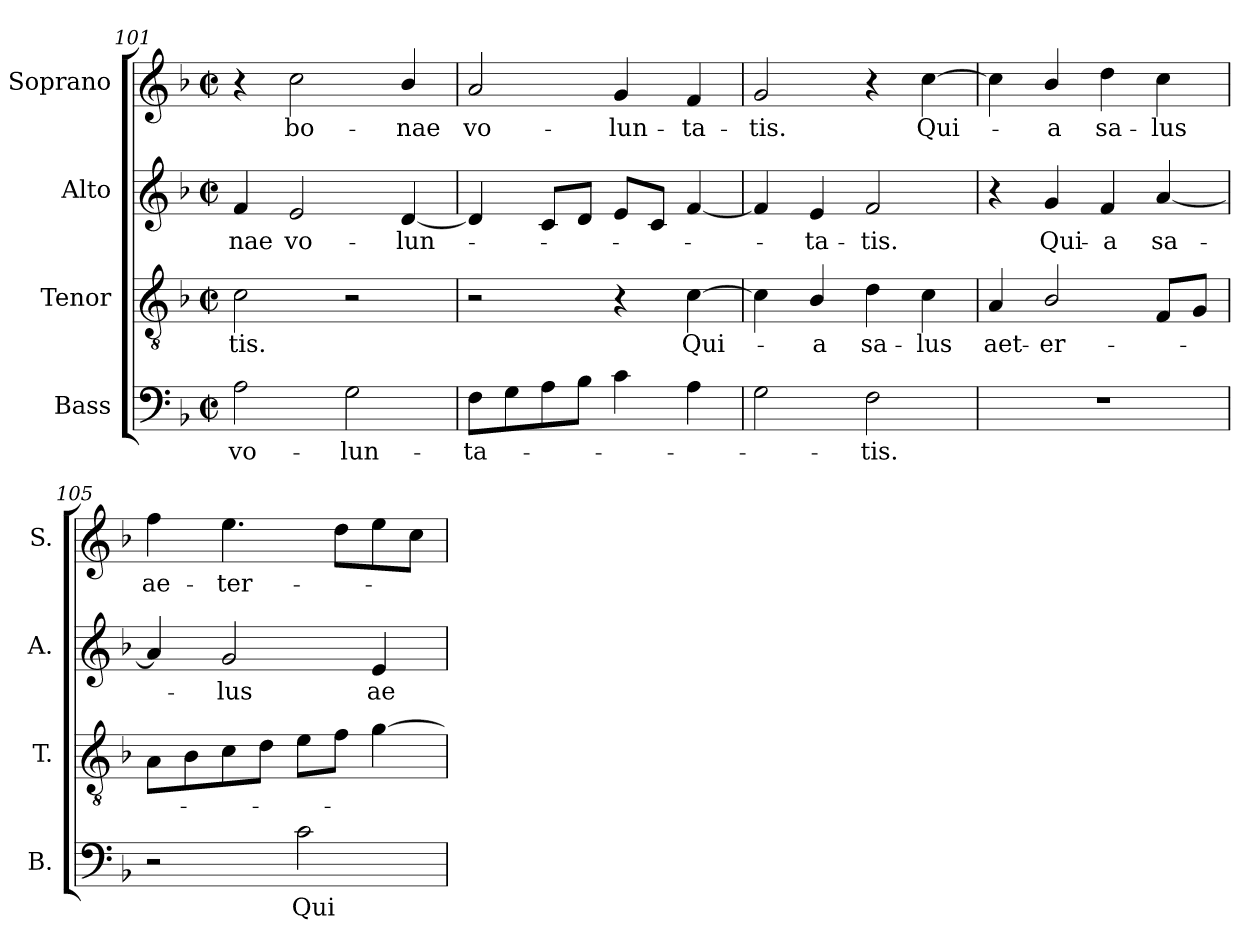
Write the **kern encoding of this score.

**kern	**text	**kern	**text	**kern	**text	**kern	**text
*part4	*part4	*part3	*part3	*part2	*part2	*part1	*part1
*staff4	*staff4	*staff3	*staff3	*staff2	*staff2	*staff1	*staff1
*I"Bass	*	*I"Tenor	*	*I"Alto	*	*I"Soprano	*
*I'B.	*	*I'T.	*	*I'A.	*	*I'S.	*
*clefF4	*	*clefGv2	*	*clefG2	*	*clefG2	*
*	*	*ITrd7c12	*	*	*	*	*
*k[b-]	*	*k[b-]	*	*k[b-]	*	*k[b-]	*
*F:	*	*F:	*	*F:	*	*F:	*
*M2/2	*	*M2/2	*	*M2/2	*	*M2/2	*
*met(c|)	*	*met(c|)	*	*met(c|)	*	*met(c|)	*
=101	=101	=101	=101	=101	=101	=101	=101
!	!LO:LY:b:color=#000000	!	!	!	!	!	!
!	!	!	!LO:LY:b:color=#000000	!	!	!	!
!	!	!	!	!	!LO:LY:b:color=#000000	!	!
2Ai\	vo-	2Ci\	-tis.	4fi/	-nae	4r	.
!	!	!	!	!	!LO:LY:b:color=#000000	!	!
!	!	!	!	!	!	!	!LO:LY:b:color=#000000
.	.	.	.	2ei/	vo-	2cci\	bo-
!	!LO:LY:b:color=#000000	!	!	!	!	!	!
2Gi\	-lun-	2r	.	.	.	.	.
!	!	!	!	!	!LO:LY:b:color=#000000	!	!
!	!	!	!	!	!	!	!LO:LY:b:color=#000000
.	.	.	.	[4di/	-lun-	4b-i/	-nae
!!LO:LB:g=z
=102	=102	=102	=102	=102	=102	=102	=102
!	!LO:LY:b:color=#000000	!	!	!	!	!	!
!	!	!	!	!	!	!	!LO:LY:b:color=#000000
8Fi\L	-ta-	2r	.	4di/]	.	2ai/	vo-
8Gi\	.	.	.	.	.	.	.
8Ai\	.	.	.	8ci/L	.	.	.
8B-i\J	.	.	.	8di/J	.	.	.
!	!	!	!	!	!	!	!LO:LY:b:color=#000000
4ci\	.	4r	.	8ei/L	.	4gi/	-lun-
.	.	.	.	8ci/J	.	.	.
!	!	!	!LO:LY:b:color=#000000	!	!	!	!
!	!	!	!	!	!	!	!LO:LY:b:color=#000000
4Ai\	.	[4Ci\	Qui-	[4fi/	.	4fi/	-ta-
=103	=103	=103	=103	=103	=103	=103	=103
!	!	!	!	!	!	!	!LO:LY:b:color=#000000
2Gi\	.	4Ci\]	.	4fi/]	.	2gi/	-tis.
!	!	!	!LO:LY:b:color=#000000	!	!	!	!
!	!	!	!	!	!LO:LY:b:color=#000000	!	!
.	.	4BB-i/	-a	4ei/	-ta-	.	.
!	!LO:LY:b:color=#000000	!	!	!	!	!	!
!	!	!	!LO:LY:b:color=#000000	!	!	!	!
!	!	!	!	!	!LO:LY:b:color=#000000	!	!
2Fi\	-tis.	4Di\	sa-	2fi/	-tis.	4r	.
!	!	!	!LO:LY:b:color=#000000	!	!	!	!
!	!	!	!	!	!	!	!LO:LY:b:color=#000000
.	.	4Ci\	-lus	.	.	[4cci\	Qui-
=104	=104	=104	=104	=104	=104	=104	=104
!	!	!	!LO:LY:b:color=#000000	!	!	!	!
1r	.	4AAi/	aet-	4r	.	4cci\]	.
!	!	!	!LO:LY:b:color=#000000	!	!	!	!
!	!	!	!	!	!LO:LY:b:color=#000000	!	!
!	!	!	!	!	!	!	!LO:LY:b:color=#000000
.	.	2BB-i/	-er-	4gi/	Qui-	4b-i/	-a
!	!	!	!	!	!LO:LY:b:color=#000000	!	!
!	!	!	!	!	!	!	!LO:LY:b:color=#000000
.	.	.	.	4fi/	-a	4ddi\	sa-
!	!	!	!	!	!LO:LY:b:color=#000000	!	!
!	!	!	!	!	!	!	!LO:LY:b:color=#000000
.	.	8FFi/L	.	[4ai/	sa-	4cci\	-lus
.	.	8GGi/J	.	.	.	.	.
=105	=105	=105	=105	=105	=105	=105	=105
!	!	!	!	!	!	!	!LO:LY:b:color=#000000
2r	.	8AAi\L	.	4ai/]	.	4ffi\	ae-
.	.	8BB-i\	.	.	.	.	.
!	!	!	!	!	!LO:LY:b:color=#000000	!	!
!	!	!	!	!	!	!	!LO:LY:b:color=#000000
.	.	8Ci\	.	2gi/	-lus	4.eei\	-ter-
.	.	8Di\J	.	.	.	.	.
!	!LO:LY:b:color=#000000	!	!	!	!	!	!
2ci\	Qui-	8Ei\L	.	.	.	.	.
.	.	8Fi\J	.	.	.	8ddi\L	.
!	!	!	!	!	!LO:LY:b:color=#000000	!	!
.	.	[4Gi\	.	4ei/	ae-	8eei\	.
.	.	.	.	.	.	8cci\J	.
=	=	=	=	=	=	=	=
*-	*-	*-	*-	*-	*-	*-	*-
